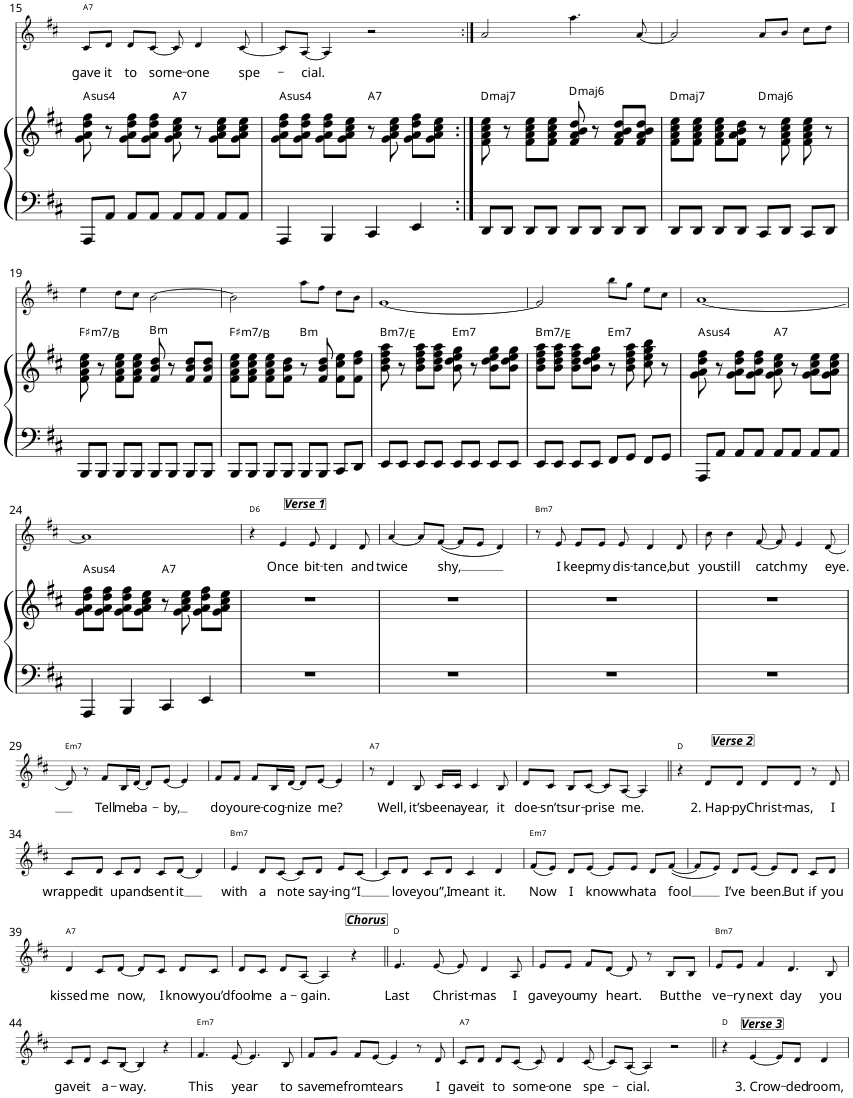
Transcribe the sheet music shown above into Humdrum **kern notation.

**kern	**kern	**harte	**kern	**text	**harte
*part2	*part2	*part2	*part1	*part1	*part1
*staff3	*staff2	*	*staff1	*staff1	*
*I"Piano	*	*	*	*	*
*I'Pno	*	*	*	*	*
!!LO:PB:g=z
*clefF4	*clefG2	*	*clefG2	*	*
*k[f#c#]	*k[f#c#]	*	*k[f#c#]	*	*
*D:	*D:	*	*D:	*	*
*M4/4	*M4/4	*	*M4/4	*	*
=15	=15	=15	=15	=15	=15
!	!	!LO:H:kt=4	!	!LO:LY:b	!LO:H:kt=7
8AAA/L	8g\ 8a\ 8dd\ 8ff#\	A:sus4	8c#/L	gave	A:7
!	!	!	!	!LO:LY:b	!
8AA/J	8r	.	8d/J	it	.
!	!	!	!	!LO:LY:b	!
8AA/L	8g\ 8a\ 8dd\ 8ff#\L	.	8d/L	to	.
!	!	!	!	!LO:LY:b	!
8AA/J	8g\ 8a\ 8dd\ 8ff#\J	.	[8c#/J	some-	.
!	!	!LO:H:kt=7	!	!	!
8AA/L	8g\ 8a\ 8cc#\ 8ee\	A:7	8c#/]	.	.
!	!	!	!	!LO:LY:b	!
8AA/J	8r	.	4d/	-one	.
8AA/L	8g\ 8a\ 8cc#\ 8ee\L	.	.	.	.
!	!	!	!	!LO:LY:b	!
8AA/J	8g\ 8a\ 8cc#\ 8ee\J	.	[8c#/	spe-	.
=16	=16	=16	=16	=16	=16
!	!	!LO:H:kt=4	!	!	!
4AAA/	8g\ 8a\ 8dd\ 8ff#\L	A:sus4	8c#/L]	.	.
!	!	!	!	!LO:LY:b	!
.	8g\ 8a\ 8dd\ 8ff#\J	.	[8A/J	-cial.	.
4BBB/	8g\ 8a\ 8dd\ 8ff#\L	.	4A/]	.	.
.	8g\ 8a\ 8cc#\ 8ee\J	.	.	.	.
!	!	!LO:H:kt=7	!	!	!
4CC#/	8r	A:7	2r	.	.
.	8g\ 8a\ 8cc#\ 8ee\	.	.	.	.
4EE/	8g\ 8a\ 8dd\ 8ff#\L	.	.	.	.
.	8g\ 8a\ 8cc#\ 8ee\J	.	.	.	.
=17:|!	=17:|!	=17:|!	=17:|!	=17:|!	=17:|!
!	!	!LO:H:kt=maj7	!	!	!
8DD/L	8f#\ 8a\ 8cc#\ 8ee\	D:maj7	2a/	.	.
8DD/J	8r	.	.	.	.
8DD/L	8f#\ 8a\ 8cc#\ 8ee\L	.	.	.	.
8DD/J	8f#\ 8a\ 8cc#\ 8ee\J	.	.	.	.
!	!	!LO:H:kt=maj6	!	!	!
8DD/L	8f#/ 8a/ 8b/ 8dd/	D:maj6	4.aa\	.	.
8DD/J	8r	.	.	.	.
8DD/L	8f#/ 8a/ 8b/ 8dd/L	.	.	.	.
8DD/J	8f#/ 8a/ 8b/ 8dd/J	.	[8a/	.	.
=18	=18	=18	=18	=18	=18
!	!	!LO:H:kt=maj7	!	!	!
8DD/L	8f#\ 8a\ 8cc#\ 8ee\L	D:maj7	2a/]	.	.
8DD/J	8f#\ 8a\ 8cc#\ 8ee\J	.	.	.	.
8DD/L	8f#\ 8a\ 8cc#\ 8ee\L	.	.	.	.
8DD/J	8f#\ 8a\ 8b\ 8dd\J	.	.	.	.
!	!	!LO:H:kt=maj6	!	!	!
8CC#/L	8r	D:maj6	8a/L	.	.
8DD/J	8f#\ 8a\ 8cc#\ 8ee\	.	8b/J	.	.
8CC#/L	8f#\ 8a\ 8cc#\ 8ee\	.	8cc#\L	.	.
8DD/J	8r	.	8dd\J	.	.
!!LO:LB:g=z
=19	=19	=19	=19	=19	=19
!	!	!LO:H:kt=m7	!	!	!
8BBB/L	8f#\ 8a\ 8cc#\ 8ee\	F#:min7/4	4ee\	.	.
8BBB/J	8r	.	.	.	.
8BBB/L	8f#\ 8a\ 8cc#\ 8ee\L	.	8dd\L	.	.
8BBB/J	8f#\ 8a\ 8cc#\ 8ee\J	.	8cc#\J	.	.
!	!	!LO:H:kt=m	!	!	!
8BBB/L	8f#/ 8b/ 8dd/	B:min	[2b\	.	.
8BBB/J	8r	.	.	.	.
8BBB/L	8f#/ 8b/ 8dd/L	.	.	.	.
8BBB/J	8f#/ 8b/ 8dd/J	.	.	.	.
=20	=20	=20	=20	=20	=20
!	!	!LO:H:kt=m7	!	!	!
8BBB/L	8f#\ 8a\ 8cc#\ 8ee\L	F#:min7/4	2b\]	.	.
8BBB/J	8f#\ 8a\ 8cc#\ 8ee\J	.	.	.	.
8BBB/L	8f#\ 8a\ 8cc#\ 8ee\L	.	.	.	.
8BBB/J	8f#\ 8b\ 8dd\J	.	.	.	.
!	!	!LO:H:kt=m	!	!	!
8BBB/L	8r	B:min	8aa\L	.	.
8BBB/J	8f#/ 8b/ 8dd/	.	8ff#\J	.	.
8CC#/L	8f#\ 8cc#\ 8ee\L	.	8dd\L	.	.
8DD/J	8f#\ 8dd\ 8ff#\J	.	8b\J	.	.
=21	=21	=21	=21	=21	=21
!	!	!LO:H:kt=m7	!	!	!
8EE/L	8b\ 8dd\ 8ff#\ 8aa\	B:min7/4	[1g	.	.
8EE/J	8r	.	.	.	.
8EE/L	8b\ 8dd\ 8ff#\ 8aa\L	.	.	.	.
8EE/J	8b\ 8dd\ 8ff#\ 8aa\J	.	.	.	.
!	!	!LO:H:kt=m7	!	!	!
8EE/L	8b\ 8dd\ 8ee\ 8gg\	E:min7	.	.	.
8EE/J	8r	.	.	.	.
8EE/L	8b\ 8dd\ 8ee\ 8gg\L	.	.	.	.
8EE/J	8b\ 8dd\ 8ee\ 8gg\J	.	.	.	.
=22	=22	=22	=22	=22	=22
!	!	!LO:H:kt=m7	!	!	!
8EE/L	8b\ 8dd\ 8ff#\ 8aa\L	B:min7/4	2g/]	.	.
8EE/J	8b\ 8dd\ 8ff#\ 8aa\J	.	.	.	.
8EE/L	8b\ 8dd\ 8ff#\ 8aa\L	.	.	.	.
8EE/J	8b\ 8dd\ 8ee\ 8gg\J	.	.	.	.
!	!	!LO:H:kt=m7	!	!	!
8FF#/L	8r	E:min7	8bb\L	.	.
8GG/J	8b\ 8dd\ 8ff#\ 8aa\	.	8gg\J	.	.
8FF#/L	8cc#\ 8ee\ 8gg\ 8bb\	.	8ee\L	.	.
8GG/J	8r	.	8cc#\J	.	.
=23	=23	=23	=23	=23	=23
!	!	!LO:H:kt=4	!	!	!
8AAA/L	8g\ 8a\ 8dd\ 8ff#\	A:sus4	[1a	.	.
8AA/J	8r	.	.	.	.
8AA/L	8g\ 8a\ 8dd\ 8ff#\L	.	.	.	.
8AA/J	8g\ 8a\ 8dd\ 8ff#\J	.	.	.	.
!	!	!LO:H:kt=7	!	!	!
8AA/L	8g\ 8a\ 8cc#\ 8ee\	A:7	.	.	.
8AA/J	8r	.	.	.	.
8AA/L	8g\ 8a\ 8cc#\ 8ee\L	.	.	.	.
8AA/J	8g\ 8a\ 8cc#\ 8ee\J	.	.	.	.
!!LO:LB:g=z
=24	=24	=24	=24	=24	=24
!	!	!LO:H:kt=4	!	!	!
4AAA/	8g\ 8a\ 8dd\ 8ff#\L	A:sus4	1a]	.	.
.	8g\ 8a\ 8dd\ 8ff#\J	.	.	.	.
4BBB/	8g\ 8a\ 8dd\ 8ff#\L	.	.	.	.
.	8g\ 8a\ 8cc#\ 8ee\J	.	.	.	.
!	!	!LO:H:kt=7	!	!	!
4CC#/	8r	A:7	.	.	.
.	8g\ 8a\ 8cc#\ 8ee\	.	.	.	.
4EE/	8g\ 8a\ 8dd\ 8ff#\L	.	.	.	.
.	8g\ 8a\ 8cc#\ 8ee\J	.	.	.	.
=25	=25	=25	=25	=25	=25
!	!	!	!LO:TX:a:Bi:t=Verse 1	!	!LO:H:kt=6
1r	1r	.	4r	.	D:maj6
!	!	!	!	!LO:LY:b	!
.	.	.	4e/	Once	.
!	!	!	!	!LO:LY:b	!
.	.	.	8e/	bit-	.
!	!	!	!	!LO:LY:b	!
.	.	.	4d/	-ten	.
!	!	!	!	!LO:LY:b	!
.	.	.	8d/	and	.
=26	=26	=26	=26	=26	=26
!	!	!	!	!LO:LY:b	!
1r	1r	.	[4a/	twice	.
.	.	.	8a/L]	.	.
!	!	!	!	!LO:LY:b	!
.	.	.	([8f#/J	shy,	.
.	.	.	8f#/L]	.	.
.	.	.	8e/J	.	.
.	.	.	4d/)	.	.
=27	=27	=27	=27	=27	=27
!	!	!	!	!	!LO:H:kt=m7
1r	1r	.	8r	.	B:min7
!	!	!	!	!LO:LY:b	!
.	.	.	8e/	I	.
!	!	!	!	!LO:LY:b	!
.	.	.	8e/L	keep	.
!	!	!	!	!LO:LY:b	!
.	.	.	8e/J	my	.
!	!	!	!	!LO:LY:b	!
.	.	.	8e/	dis-	.
!	!	!	!	!LO:LY:b	!
.	.	.	4d/	-tance,	.
!	!	!	!	!LO:LY:b	!
.	.	.	8d/	but	.
=28	=28	=28	=28	=28	=28
!	!	!	!	!LO:LY:b	!
1r	1r	.	8b\	you	.
!	!	!	!	!LO:LY:b	!
.	.	.	4b\	still	.
!	!	!	!	!LO:LY:b	!
.	.	.	[8f#/	catch	.
.	.	.	8f#/]	.	.
!	!	!	!	!LO:LY:b	!
.	.	.	4e/	my	.
!	!	!	!	!LO:LY:b	!
.	.	.	[8d/	eye.	.
!!LO:LB:g=z
=29	=29	=29	=29	=29	=29
!	!	!	!	!	!LO:H:kt=m7
1r	1r	.	8d/]	.	E:min7
.	.	.	8r	.	.
!	!	!	!	!LO:LY:b	!
.	.	.	8f#/L	Tell	.
!	!	!	!	!LO:LY:b	!
.	.	.	16B/L	me	.
!	!	!	!	!LO:LY:b	!
.	.	.	[16d/JJ	ba-	.
.	.	.	8d/L]	.	.
!	!	!	!	!LO:LY:b	!
.	.	.	[8e/J	-by,	.
.	.	.	4e/]	.	.
=30	=30	=30	=30	=30	=30
!	!	!	!	!LO:LY:b	!
1r	1r	.	8f#/L	do	.
!	!	!	!	!LO:LY:b	!
.	.	.	8f#/J	you	.
!	!	!	!	!LO:LY:b	!
.	.	.	8f#/L	re-	.
!	!	!	!	!LO:LY:b	!
.	.	.	16B/L	-cog-	.
!	!	!	!	!LO:LY:b	!
.	.	.	[16d/JJ	-nize	.
.	.	.	8d/L]	.	.
!	!	!	!	!LO:LY:b	!
.	.	.	[8e/J	me?	.
.	.	.	4e/]	.	.
=31	=31	=31	=31	=31	=31
!	!	!	!	!	!LO:H:kt=7
1r	1r	.	8r	.	A:7
!	!	!	!	!LO:LY:b	!
.	.	.	4d/	Well,	.
!	!	!	!	!LO:LY:b	!
.	.	.	8B/	it’s	.
!	!	!	!	!LO:LY:b	!
.	.	.	16c#/LL	been	.
!	!	!	!	!LO:LY:b	!
.	.	.	16c#/JJ	a	.
!	!	!	!	!LO:LY:b	!
.	.	.	4c#/	year,	.
!	!	!	!	!LO:LY:b	!
.	.	.	8B/	it	.
=32	=32	=32	=32	=32	=32
!	!	!	!	!LO:LY:b	!
1r	1r	.	8d/L	doe-	.
!	!	!	!	!LO:LY:b	!
.	.	.	8c#/J	-sn’t	.
!	!	!	!	!LO:LY:b	!
.	.	.	8B/L	sur-	.
!	!	!	!	!LO:LY:b	!
.	.	.	[8c#/J	-prise	.
.	.	.	8c#/L]	.	.
!	!	!	!	!LO:LY:b	!
.	.	.	[8A/J	me.	.
.	.	.	4A/]	.	.
=33||	=33||	=33||	=33||	=33||	=33||
!	!	!	!LO:TX:a:Bi:t=Verse 2	!	!
1r	1r	.	4r	.	D:maj
!	!	!	!	!LO:LY:b	!
.	.	.	8d/L	2. Hap-	.
!	!	!	!	!LO:LY:b	!
.	.	.	8d/J	-py	.
!	!	!	!	!LO:LY:b	!
.	.	.	8d/L	Christ-	.
!	!	!	!	!LO:LY:b	!
.	.	.	8d/J	-mas,	.
.	.	.	8r	.	.
!	!	!	!	!LO:LY:b	!
.	.	.	8d/	I	.
!!LO:LB:g=z
=34	=34	=34	=34	=34	=34
!	!	!	!	!LO:LY:b	!
1r	1r	.	8c#/L	wrapped	.
!	!	!	!	!LO:LY:b	!
.	.	.	8d/J	it	.
!	!	!	!	!LO:LY:b	!
.	.	.	8c#/L	up	.
!	!	!	!	!LO:LY:b	!
.	.	.	8d/J	and	.
!	!	!	!	!LO:LY:b	!
.	.	.	8c#/L	sent	.
!	!	!	!	!LO:LY:b	!
.	.	.	[8d/J	it	.
.	.	.	4d/]	.	.
=35	=35	=35	=35	=35	=35
!	!	!	!	!LO:LY:b	!LO:H:kt=m7
1r	1r	.	4e/	with	B:min7
!	!	!	!	!LO:LY:b	!
.	.	.	8d/L	a	.
!	!	!	!	!LO:LY:b	!
.	.	.	[8c#/J	note	.
.	.	.	8c#/L]	.	.
!	!	!	!	!LO:LY:b	!
.	.	.	8d/J	say-	.
!	!	!	!	!LO:LY:b	!
.	.	.	8e/L	-ing	.
!	!	!	!	!LO:LY:b	!
.	.	.	[8c#/J	“I	.
=36	=36	=36	=36	=36	=36
1r	1r	.	8c#/L]	.	.
!	!	!	!	!LO:LY:b	!
.	.	.	8d/J	love	.
!	!	!	!	!LO:LY:b	!
.	.	.	8c#/L	you”,	.
!	!	!	!	!LO:LY:b	!
.	.	.	8d/J	I	.
!	!	!	!	!LO:LY:b	!
.	.	.	4c#/	meant	.
!	!	!	!	!LO:LY:b	!
.	.	.	4d/	it.	.
=37	=37	=37	=37	=37	=37
!	!	!	!	!LO:LY:b	!LO:H:kt=m7
1r	1r	.	(8f#/L	Now	E:min7
.	.	.	8e/J)	.	.
!	!	!	!	!LO:LY:b	!
.	.	.	8d/L	I	.
!	!	!	!	!LO:LY:b	!
.	.	.	[8e/J	know	.
.	.	.	8e/L]	.	.
!	!	!	!	!LO:LY:b	!
.	.	.	8e/J	what	.
!	!	!	!	!LO:LY:b	!
.	.	.	8d/L	a	.
!	!	!	!	!LO:LY:b	!
.	.	.	([8f#/J	fool	.
=38	=38	=38	=38	=38	=38
1r	1r	.	8f#/L]	.	.
.	.	.	8e/J)	.	.
!	!	!	!	!LO:LY:b	!
.	.	.	8d/L	I’ve	.
!	!	!	!	!LO:LY:b	!
.	.	.	[8e/J	been.	.
.	.	.	8e/L]	.	.
!	!	!	!	!LO:LY:b	!
.	.	.	8d/J	But	.
!	!	!	!	!LO:LY:b	!
.	.	.	8c#/L	if	.
!	!	!	!	!LO:LY:b	!
.	.	.	8d/J	you	.
!!LO:LB:g=z
=39	=39	=39	=39	=39	=39
!	!	!	!	!LO:LY:b	!LO:H:kt=7
1r	1r	.	4d/	kissed	A:7
!	!	!	!	!LO:LY:b	!
.	.	.	8c#/L	me	.
!	!	!	!	!LO:LY:b	!
.	.	.	[8d/J	now,	.
.	.	.	8d/L]	.	.
!	!	!	!	!LO:LY:b	!
.	.	.	8c#/J	I	.
!	!	!	!	!LO:LY:b	!
.	.	.	8d/L	know	.
!	!	!	!	!LO:LY:b	!
.	.	.	8c#/J	you’d	.
=40	=40	=40	=40	=40	=40
!	!	!	!	!LO:LY:b	!
1r	1r	.	8d/L	fool	.
!	!	!	!	!LO:LY:b	!
.	.	.	8c#/J	me	.
!	!	!	!	!LO:LY:b	!
.	.	.	8d/L	a-	.
!	!	!	!	!LO:LY:b	!
.	.	.	[8A/J	-gain.	.
.	.	.	4A/]	.	.
.	.	.	4r	.	.
=41||	=41||	=41||	=41||	=41||	=41||
!	!	!	!LO:TX:a:Bi:t=Chorus	!	!
!	!	!	!	!LO:LY:b	!
1r	1r	.	4.e/	Last	D:maj
!	!	!	!	!LO:LY:b	!
.	.	.	[8e/	Christ-	.
.	.	.	8e/]	.	.
!	!	!	!	!LO:LY:b	!
.	.	.	4d/	-mas	.
!	!	!	!	!LO:LY:b	!
.	.	.	8A/	I	.
=42	=42	=42	=42	=42	=42
!	!	!	!	!LO:LY:b	!
1r	1r	.	8e/L	gave	.
!	!	!	!	!LO:LY:b	!
.	.	.	8e/J	you	.
!	!	!	!	!LO:LY:b	!
.	.	.	8f#/L	my	.
!	!	!	!	!LO:LY:b	!
.	.	.	[8d/J	heart.	.
.	.	.	8d/]	.	.
.	.	.	8r	.	.
!	!	!	!	!LO:LY:b	!
.	.	.	8B/L	But	.
!	!	!	!	!LO:LY:b	!
.	.	.	8B/J	the	.
=43	=43	=43	=43	=43	=43
!	!	!	!	!LO:LY:b	!LO:H:kt=m7
1r	1r	.	8e/L	ve-	B:min7
!	!	!	!	!LO:LY:b	!
.	.	.	8e/J	-ry	.
!	!	!	!	!LO:LY:b	!
.	.	.	4f#/	next	.
!	!	!	!	!LO:LY:b	!
.	.	.	4.d/	day	.
!	!	!	!	!LO:LY:b	!
.	.	.	8B/	you	.
!!LO:LB:g=z
=44	=44	=44	=44	=44	=44
!	!	!	!	!LO:LY:b	!
1r	1r	.	8c#/L	gave	.
!	!	!	!	!LO:LY:b	!
.	.	.	8d/J	it	.
!	!	!	!	!LO:LY:b	!
.	.	.	8c#/L	a-	.
!	!	!	!	!LO:LY:b	!
.	.	.	[8B/J	-way.	.
.	.	.	4B/]	.	.
.	.	.	4r	.	.
=45	=45	=45	=45	=45	=45
!	!	!	!	!LO:LY:b	!LO:H:kt=m7
1r	1r	.	4.f#/	This	E:min7
!	!	!	!	!LO:LY:b	!
.	.	.	[8e/	year	.
.	.	.	4.e/]	.	.
!	!	!	!	!LO:LY:b	!
.	.	.	8B/	to	.
=46	=46	=46	=46	=46	=46
!	!	!	!	!LO:LY:b	!
1r	1r	.	8f#/L	save	.
!	!	!	!	!LO:LY:b	!
.	.	.	8g/J	me	.
!	!	!	!	!LO:LY:b	!
.	.	.	8f#/L	from	.
!	!	!	!	!LO:LY:b	!
.	.	.	[8e/J	tears	.
.	.	.	4e/]	.	.
.	.	.	8r	.	.
!	!	!	!	!LO:LY:b	!
.	.	.	8d/	I	.
=47	=47	=47	=47	=47	=47
!	!	!	!	!LO:LY:b	!LO:H:kt=7
1r	1r	.	8c#/L	gave	A:7
!	!	!	!	!LO:LY:b	!
.	.	.	8d/J	it	.
!	!	!	!	!LO:LY:b	!
.	.	.	8d/L	to	.
!	!	!	!	!LO:LY:b	!
.	.	.	[8c#/J	some-	.
.	.	.	8c#/]	.	.
!	!	!	!	!LO:LY:b	!
.	.	.	4d/	-one	.
!	!	!	!	!LO:LY:b	!
.	.	.	[8c#/	spe-	.
=48	=48	=48	=48	=48	=48
1r	1r	.	8c#/L]	.	.
!	!	!	!	!LO:LY:b	!
.	.	.	[8A/J	-cial.	.
.	.	.	4A/]	.	.
.	.	.	2r	.	.
=49||	=49||	=49||	=49||	=49||	=49||
!	!	!	!LO:TX:a:Bi:t=Verse 3	!	!
1r	1r	.	4r	.	D:maj
!	!	!	!	!LO:LY:b	!
.	.	.	[4e/	3. Crow-	.
.	.	.	8e/L]	.	.
!	!	!	!	!LO:LY:b	!
.	.	.	8d/J	-ded	.
!	!	!	!	!LO:LY:b	!
.	.	.	4d/	room,	.
=	=	=	=	=	=
*-	*-	*-	*-	*-	*-
